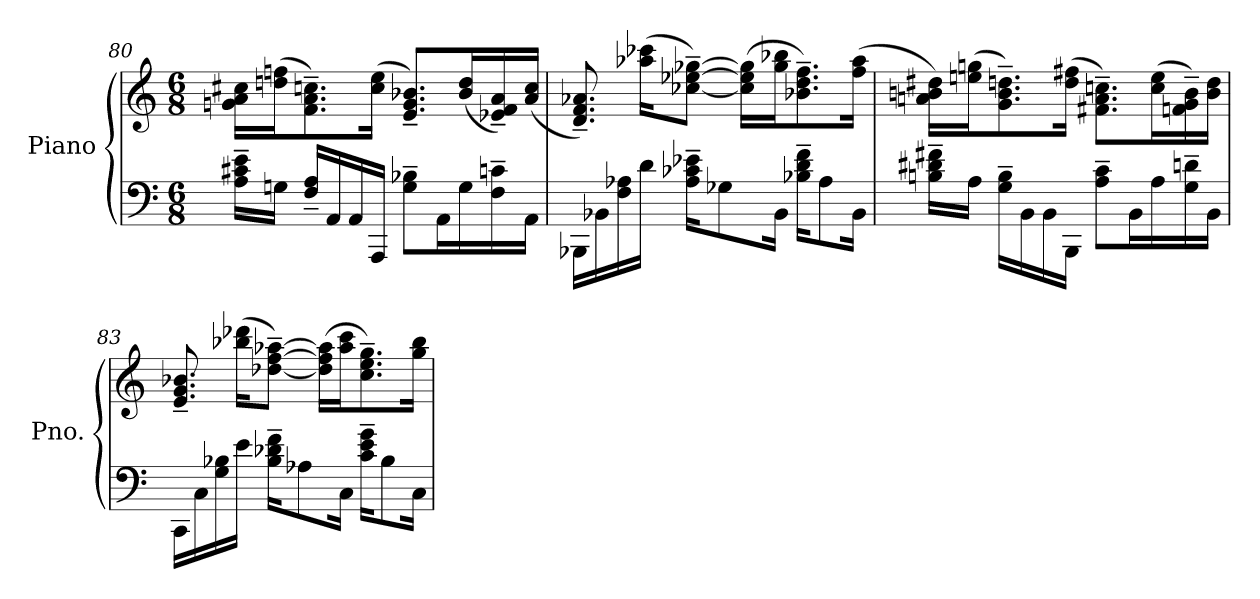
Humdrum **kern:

**kern	**kern
*part1	*part1
*staff2	*staff1
*I"Piano	*
*I'Pno.	*
*clefF4	*clefG2
*k[]	*k[]
*M6/8	*M6/8
=80	=80
16A\~ 16c#X\~ 16e\~LL	16gn\ 16a\ 16cc#X\LL
16Gn\JJ	(>16ddn\ 16ffn\J
16F/~ 16A/~LL	8.f\~ 8.a\~ 8.ccn\~)
16AA/	.
16AA/	.
16AAA/JJ	(>16cc\ 16ee\Jk
8G\~ 8B-X\~L	8.e/~ 8.g/~ 8.b-X/~L)
16AA\L	.
16G\	(<16b-/ 16dd/L
16F\~ 16cn\~	16e-X/~ 16f/~ 16a/~)
16AA\JJ	(<16a/ 16cc/JJ
!!LO:LB:g=z
=81	=81
16BBB-X\LL	8.d/~ 8.f/~ 8.a-X/~)
16BB-X\	.
16F\ 16A-X\	.
16d\JJ	(>16aa-X\ 16ccc-X\KL
16A-\~ 16c-X\~ 16e-X\~KL	[8cc-X\~ [8ee-X\~ [8gg-X\~J)
8G-X\	.
.	(>16cc-\] 16ee-\] 16gg-\]LL
16BB-\Jk	16gg-\ 16bb-X\J
16B-X\~ 16d\~ 16f\~KL	8.b-X\~ 8.dd\~ 8.ff\~)
8A-\	.
16BB-\Jk	(>16ff\ 16aa-\Jk
=82	=82
16Bn\~ 16d#X\~ 16f#X\~LL	16an\ 16bn\ 16dd#X\LL)
16A\JJ	(>16een\ 16ggn\J
16G\~ 16B\~LL	8.g\~ 8.b\~ 8.ddn\~)
16BB\	.
16BB\	.
16BBB\JJ	(>16dd\ 16ff#X\Jk
8A\~ 8c\~L	8.f#X\~ 8.a\~ 8.ccn\~L)
16BB\L	.
16A\	(>16cc\ 16ee\L
16G\~ 16dn\~	16fn\~ 16g\~ 16b\~)
16BB\JJ	16b\ 16dd\JJ
=83	=83
16CC\LL	8.e/~ 8.g/~ 8.b-X/~
16C\	.
16G\ 16B-X\	.
16e\JJ	(>16bb-X\ 16ddd-X\KL
16B-\~ 16d-X\~ 16f\~KL	[8dd-X\~ [8ff\~ [8aa-X\~J)
8A-X\	.
.	(>16dd-\] 16ff\] 16aa-\]LL
16C\Jk	16aa-\ 16ccc\J
16c\~ 16e\~ 16g\~KL	8.cc\~ 8.ee\~ 8.gg\~)
8B-\	.
16C\Jk	16gg\ 16bb-\Jk
=	=
*-	*-
